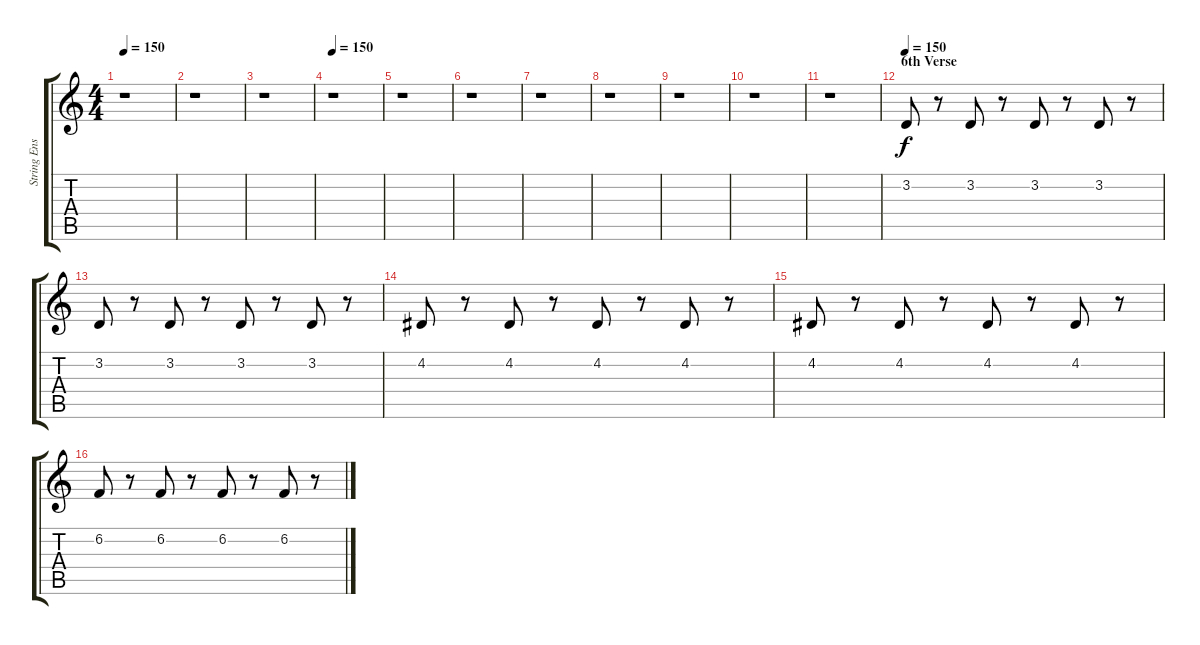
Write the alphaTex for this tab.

\track ("String Ensemble III" "String Ens") {instrument stringensemble1}
\staff {score tabs}
\tuning (E4 B3 G3 D3 A2 E2) {hide}
\ts (4 4)
\tempo 150
\clef g2
\ks c
r.1{dy f} |
r.1 |
r.1 |
\tempo 150
r.1 |
r.1 |
r.1 |
r.1 |
r.1 |
r.1 |
r.1 |
r.1 |
\section ("" "6th Verse")
\tempo 150
3.2.8{volume 8} r.8 3.2.8 r.8 3.2.8 r.8 3.2.8 r.8 |
3.2.8 r.8 3.2.8 r.8 3.2.8 r.8 3.2.8 r.8 |
4.2.8 r.8 4.2.8 r.8 4.2.8 r.8 4.2.8 r.8 |
4.2.8 r.8 4.2.8 r.8 4.2.8 r.8 4.2.8 r.8 |
6.2.8 r.8 6.2.8 r.8 6.2.8 r.8 6.2.8 r.8
